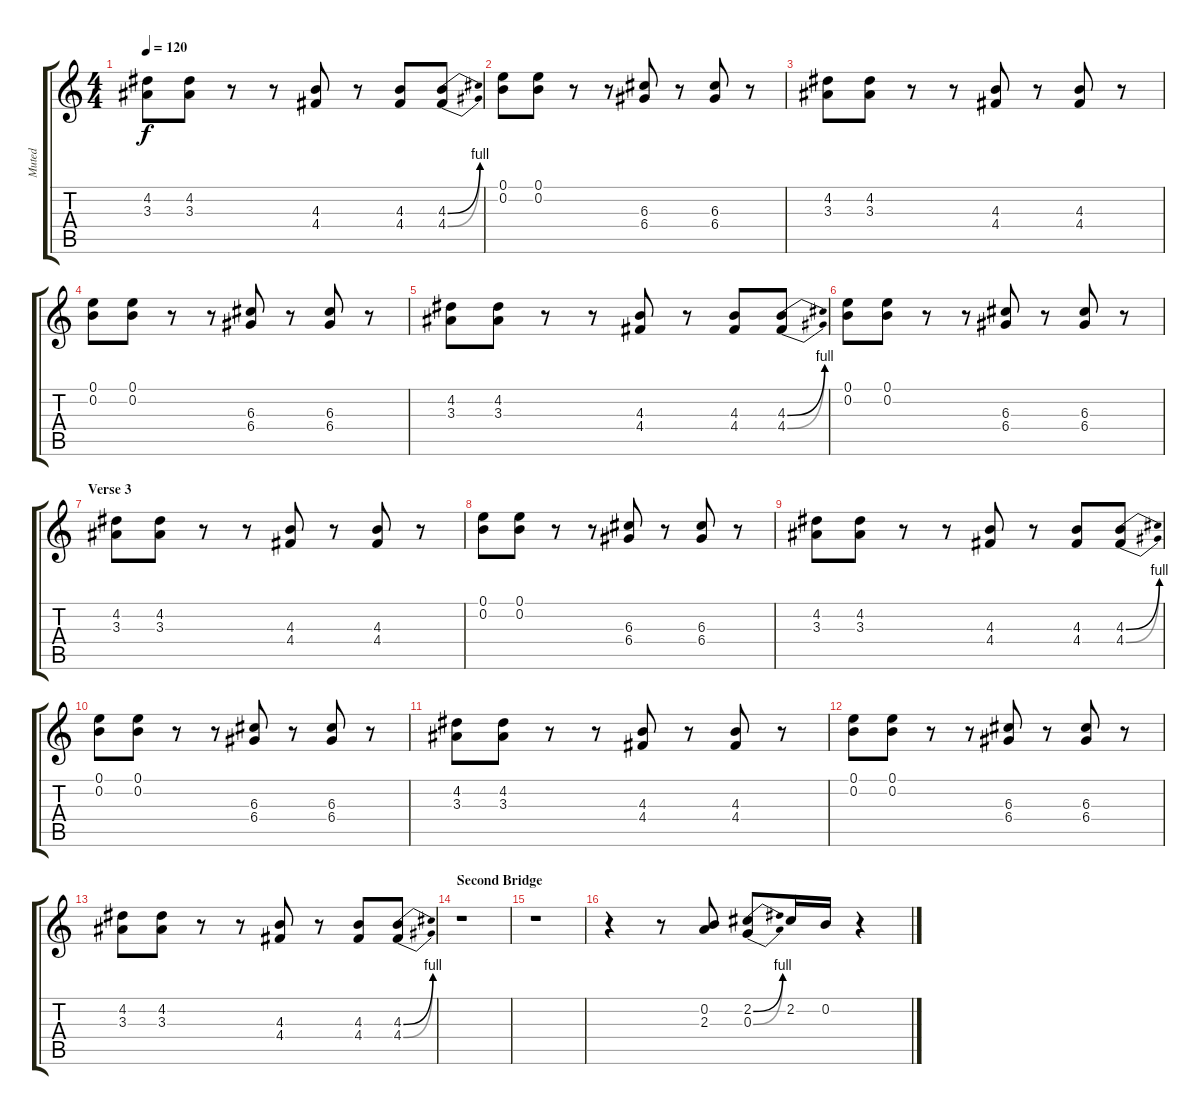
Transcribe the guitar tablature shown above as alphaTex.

\track ("Muted" "Muted") {instrument electricguitarmuted}
\staff {score tabs}
\tuning (E4 B3 G3 D3 A2 E2) {hide}
\ts (4 4)
\tempo 120
\clef g2
\ks c
(4.2 3.3).8{dy f} (4.2 3.3).8 r.8 r.8 (4.3 4.4).8 r.8 (4.3 4.4).8 (4.3{be (bend 0 0 60 4)} 4.4{be (bend 0 0 60 4)}).8 |
(0.1 0.2).8{volume 11} (0.1 0.2).8 r.8 r.8 (6.3 6.4).8 r.8 (6.3 6.4).8 r.8 |
(4.2 3.3).8 (4.2 3.3).8 r.8 r.8 (4.3 4.4).8 r.8 (4.3 4.4).8 r.8 |
(0.1 0.2).8 (0.1 0.2).8 r.8 r.8 (6.3 6.4).8 r.8 (6.3 6.4).8 r.8 |
(4.2 3.3).8 (4.2 3.3).8 r.8 r.8 (4.3 4.4).8 r.8 (4.3 4.4).8 (4.3{be (bend 0 0 60 4)} 4.4{be (bend 0 0 60 4)}).8 |
(0.1 0.2).8{volume 10} (0.1 0.2).8 r.8 r.8 (6.3 6.4).8 r.8 (6.3 6.4).8 r.8 |
\section ("" "Verse 3")
(4.2 3.3).8 (4.2 3.3).8 r.8 r.8 (4.3 4.4).8 r.8 (4.3 4.4).8 r.8 |
(0.1 0.2).8 (0.1 0.2).8 r.8 r.8 (6.3 6.4).8 r.8 (6.3 6.4).8 r.8 |
(4.2 3.3).8 (4.2 3.3).8 r.8 r.8 (4.3 4.4).8 r.8 (4.3 4.4).8 (4.3{be (bend 0 0 60 4)} 4.4{be (bend 0 0 60 4)}).8 |
(0.1 0.2).8 (0.1 0.2).8 r.8 r.8 (6.3 6.4).8 r.8 (6.3 6.4).8 r.8 |
(4.2 3.3).8 (4.2 3.3).8 r.8 r.8 (4.3 4.4).8 r.8 (4.3 4.4).8 r.8 |
(0.1 0.2).8 (0.1 0.2).8 r.8 r.8 (6.3 6.4).8 r.8 (6.3 6.4).8 r.8 |
(4.2 3.3).8 (4.2 3.3).8 r.8 r.8 (4.3 4.4).8 r.8 (4.3 4.4).8 (4.3{be (bend 0 0 60 4)} 4.4{be (bend 0 0 60 4)}).8 |
\section ("" "Second Bridge")
r.1 |
r.1 |
r.4 r.8 (0.2 2.3).8 (2.2{be (bend 0 0 60 4)} 0.3{be (bend 0 0 60 4)}).8 2.2.16 0.2.16 r.4
